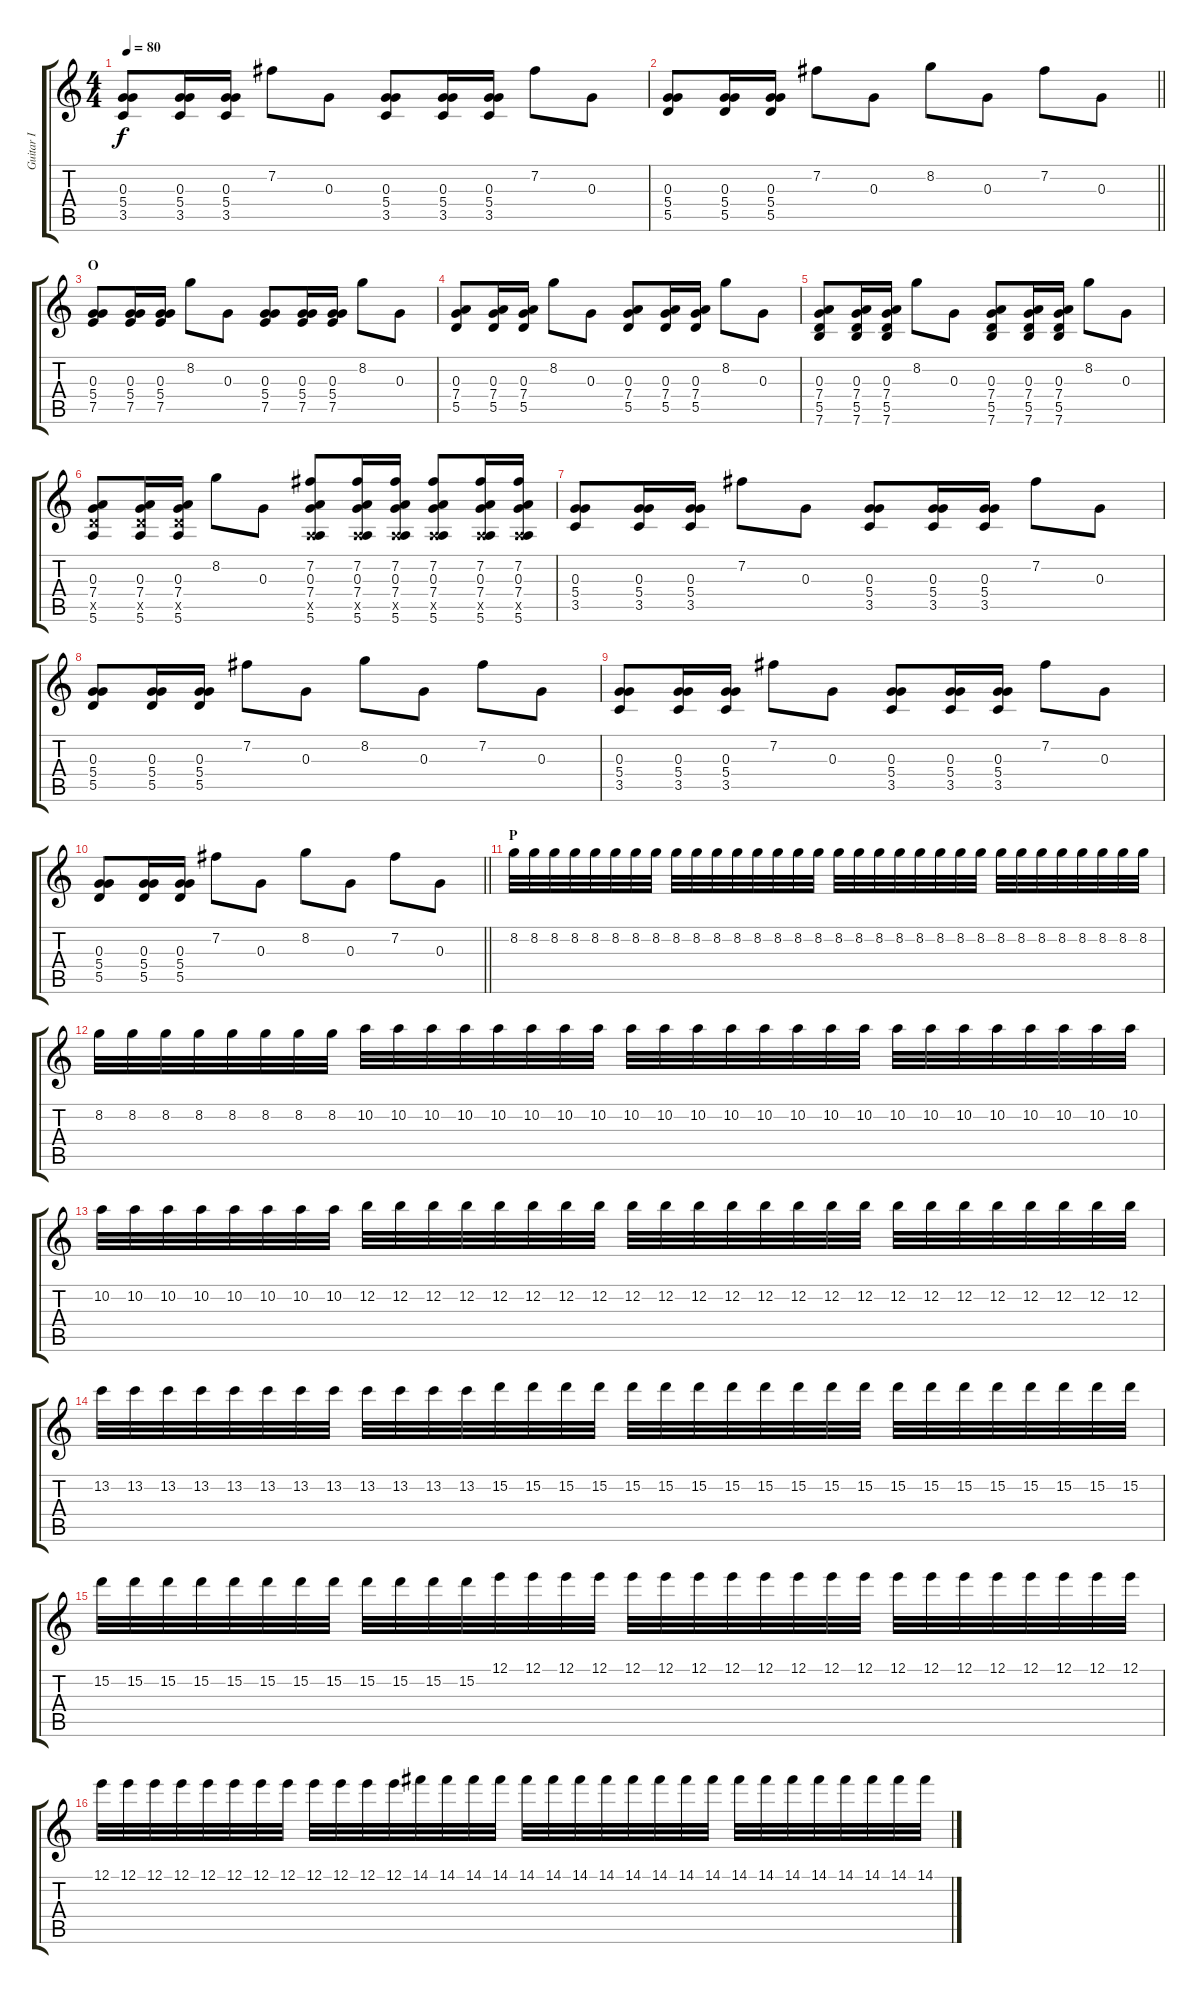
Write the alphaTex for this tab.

\track ("Guitar I" "Guitar I") {instrument electricguitarclean}
\staff {score tabs}
\tuning (E4 B3 G3 D3 A2 E2) {hide}
\ts (4 4)
\tempo 80
\clef g2
\ks c
(0.3 5.4 3.5).8{dy f} (0.3 5.4 3.5).16 (0.3 5.4 3.5).16 7.2.8 0.3.8 (0.3 5.4 3.5).8 (0.3 5.4 3.5).16 (0.3 5.4 3.5).16 7.2.8 0.3.8 |
\barLineRight lightlight
(0.3 5.4 5.5).8 (0.3 5.4 5.5).16 (0.3 5.4 5.5).16 7.2.8 0.3.8 8.2.8 0.3.8 7.2.8 0.3.8 |
\section ("" "O")
(0.3 5.4 7.5).8 (0.3 5.4 7.5).16 (0.3 5.4 7.5).16 8.2.8 0.3.8 (0.3 5.4 7.5).8 (0.3 5.4 7.5).16 (0.3 5.4 7.5).16 8.2.8 0.3.8 |
(0.3 7.4 5.5).8 (0.3 7.4 5.5).16 (0.3 7.4 5.5).16 8.2.8 0.3.8 (0.3 7.4 5.5).8 (0.3 7.4 5.5).16 (0.3 7.4 5.5).16 8.2.8 0.3.8 |
(0.3 7.4 5.5 7.6).8 (0.3 7.4 5.5 7.6).16 (0.3 7.4 5.5 7.6).16 8.2.8 0.3.8 (0.3 7.4 5.5 7.6).8 (0.3 7.4 5.5 7.6).16 (0.3 7.4 5.5 7.6).16 8.2.8 0.3.8 |
(0.3 7.4 5.5{x} 5.6).8 (0.3 7.4 5.5{x} 5.6).16 (0.3 7.4 5.5{x} 5.6).16 8.2.8 0.3.8 (7.2 0.3 7.4 0.5{x} 5.6).8 (7.2 0.3 7.4 0.5{x} 5.6).16 (7.2 0.3 7.4 0.5{x} 5.6).16 (7.2 0.3 7.4 0.5{x} 5.6).8 (7.2 0.3 7.4 0.5{x} 5.6).16 (7.2 0.3 7.4 0.5{x} 5.6).16 |
(0.3 5.4 3.5).8 (0.3 5.4 3.5).16 (0.3 5.4 3.5).16 7.2.8 0.3.8 (0.3 5.4 3.5).8 (0.3 5.4 3.5).16 (0.3 5.4 3.5).16 7.2.8 0.3.8 |
(0.3 5.4 5.5).8 (0.3 5.4 5.5).16 (0.3 5.4 5.5).16 7.2.8 0.3.8 8.2.8 0.3.8 7.2.8 0.3.8 |
(0.3 5.4 3.5).8 (0.3 5.4 3.5).16 (0.3 5.4 3.5).16 7.2.8 0.3.8 (0.3 5.4 3.5).8 (0.3 5.4 3.5).16 (0.3 5.4 3.5).16 7.2.8 0.3.8 |
\barLineRight lightlight
(0.3 5.4 5.5).8 (0.3 5.4 5.5).16 (0.3 5.4 5.5).16 7.2.8 0.3.8 8.2.8 0.3.8 7.2.8 0.3.8 |
\section ("" "P")
8.2.32 8.2.32 8.2.32 8.2.32 8.2.32 8.2.32 8.2.32 8.2.32 8.2.32 8.2.32 8.2.32 8.2.32 8.2.32 8.2.32 8.2.32 8.2.32 8.2.32 8.2.32 8.2.32 8.2.32 8.2.32 8.2.32 8.2.32 8.2.32 8.2.32 8.2.32 8.2.32 8.2.32 8.2.32 8.2.32 8.2.32 8.2.32 |
8.2.32 8.2.32 8.2.32 8.2.32 8.2.32 8.2.32 8.2.32 8.2.32 10.2.32 10.2.32 10.2.32 10.2.32 10.2.32 10.2.32 10.2.32 10.2.32 10.2.32 10.2.32 10.2.32 10.2.32 10.2.32 10.2.32 10.2.32 10.2.32 10.2.32 10.2.32 10.2.32 10.2.32 10.2.32 10.2.32 10.2.32 10.2.32 |
10.2.32 10.2.32 10.2.32 10.2.32 10.2.32 10.2.32 10.2.32 10.2.32 12.2.32 12.2.32 12.2.32 12.2.32 12.2.32 12.2.32 12.2.32 12.2.32 12.2.32 12.2.32 12.2.32 12.2.32 12.2.32 12.2.32 12.2.32 12.2.32 12.2.32 12.2.32 12.2.32 12.2.32 12.2.32 12.2.32 12.2.32 12.2.32 |
13.2.32 13.2.32 13.2.32 13.2.32 13.2.32 13.2.32 13.2.32 13.2.32 13.2.32 13.2.32 13.2.32 13.2.32 15.2.32 15.2.32 15.2.32 15.2.32 15.2.32 15.2.32 15.2.32 15.2.32 15.2.32 15.2.32 15.2.32 15.2.32 15.2.32 15.2.32 15.2.32 15.2.32 15.2.32 15.2.32 15.2.32 15.2.32 |
15.2.32 15.2.32 15.2.32 15.2.32 15.2.32 15.2.32 15.2.32 15.2.32 15.2.32 15.2.32 15.2.32 15.2.32 12.1.32 12.1.32 12.1.32 12.1.32 12.1.32 12.1.32 12.1.32 12.1.32 12.1.32 12.1.32 12.1.32 12.1.32 12.1.32 12.1.32 12.1.32 12.1.32 12.1.32 12.1.32 12.1.32 12.1.32 |
12.1.32 12.1.32 12.1.32 12.1.32 12.1.32 12.1.32 12.1.32 12.1.32 12.1.32 12.1.32 12.1.32 12.1.32 14.1.32 14.1.32 14.1.32 14.1.32 14.1.32 14.1.32 14.1.32 14.1.32 14.1.32 14.1.32 14.1.32 14.1.32 14.1.32 14.1.32 14.1.32 14.1.32 14.1.32 14.1.32 14.1.32 14.1.32
